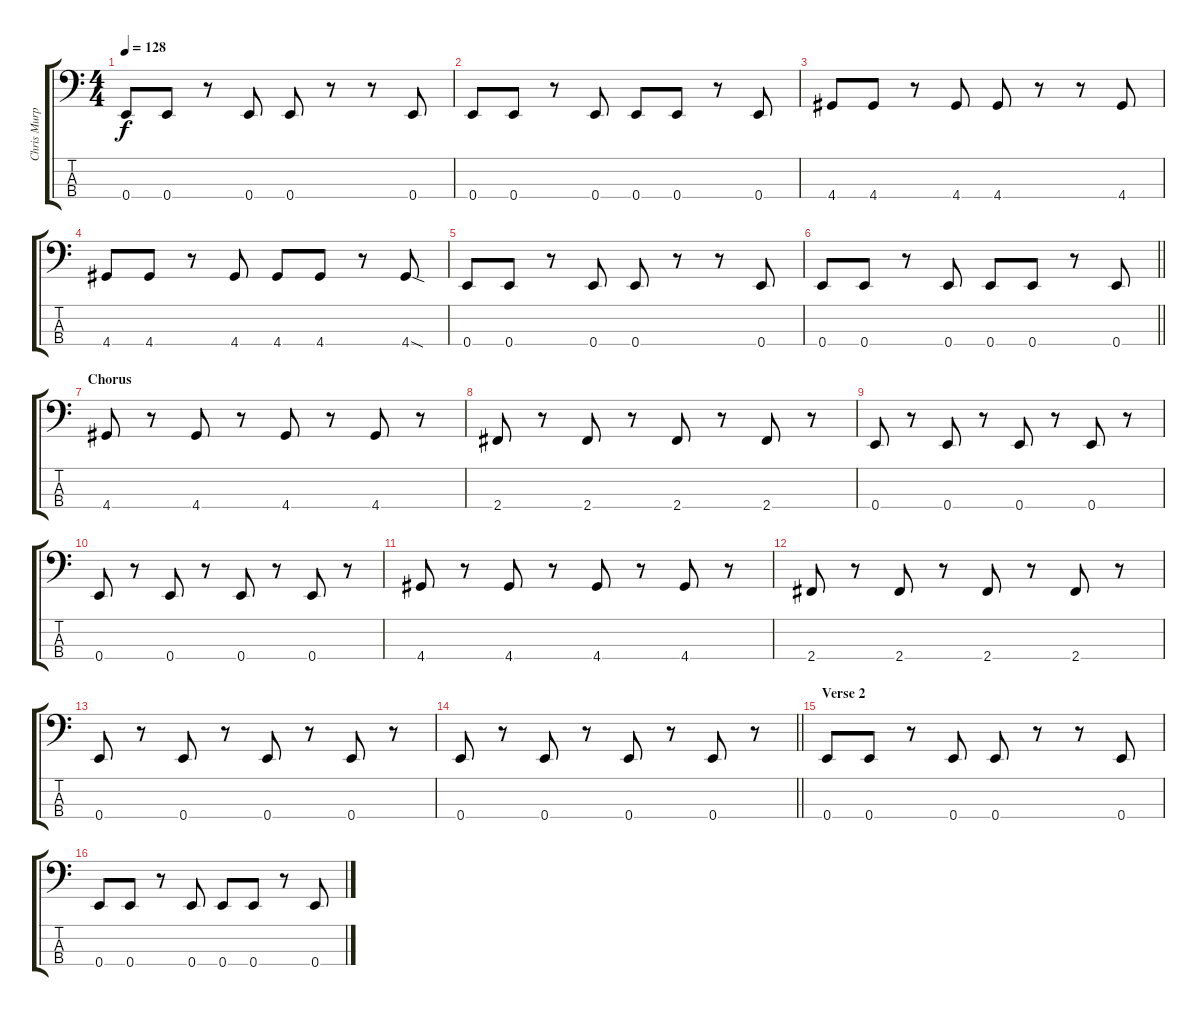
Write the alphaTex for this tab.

\track ("Chris Murphy" "Chris Murp") {instrument electricbassfinger}
\staff {score tabs}
\tuning (G2 D2 A1 E1) {hide}
\ts (4 4)
\tempo 128
\clef f4
\ks c
0.4.8{dy f} 0.4.8 r.8 0.4.8 0.4.8 r.8 r.8 0.4.8 |
0.4.8 0.4.8 r.8 0.4.8 0.4.8 0.4.8 r.8 0.4.8 |
4.4.8 4.4.8 r.8 4.4.8 4.4.8 r.8 r.8 4.4.8 |
4.4.8 4.4.8 r.8 4.4.8 4.4.8 4.4.8 r.8 4.4{sod}.8 |
0.4.8 0.4.8 r.8 0.4.8 0.4.8 r.8 r.8 0.4.8 |
\barLineRight lightlight
0.4.8 0.4.8 r.8 0.4.8 0.4.8 0.4.8 r.8 0.4.8 |
\section ("" "Chorus")
4.4.8 r.8 4.4.8 r.8 4.4.8 r.8 4.4.8 r.8 |
2.4.8 r.8 2.4.8 r.8 2.4.8 r.8 2.4.8 r.8 |
0.4.8 r.8 0.4.8 r.8 0.4.8 r.8 0.4.8 r.8 |
0.4.8 r.8 0.4.8 r.8 0.4.8 r.8 0.4.8 r.8 |
4.4.8 r.8 4.4.8 r.8 4.4.8 r.8 4.4.8 r.8 |
2.4.8 r.8 2.4.8 r.8 2.4.8 r.8 2.4.8 r.8 |
0.4.8 r.8 0.4.8 r.8 0.4.8 r.8 0.4.8 r.8 |
\barLineRight lightlight
0.4.8 r.8 0.4.8 r.8 0.4.8 r.8 0.4.8 r.8 |
\section ("" "Verse 2")
0.4.8 0.4.8 r.8 0.4.8 0.4.8 r.8 r.8 0.4.8 |
0.4.8 0.4.8 r.8 0.4.8 0.4.8 0.4.8 r.8 0.4.8
